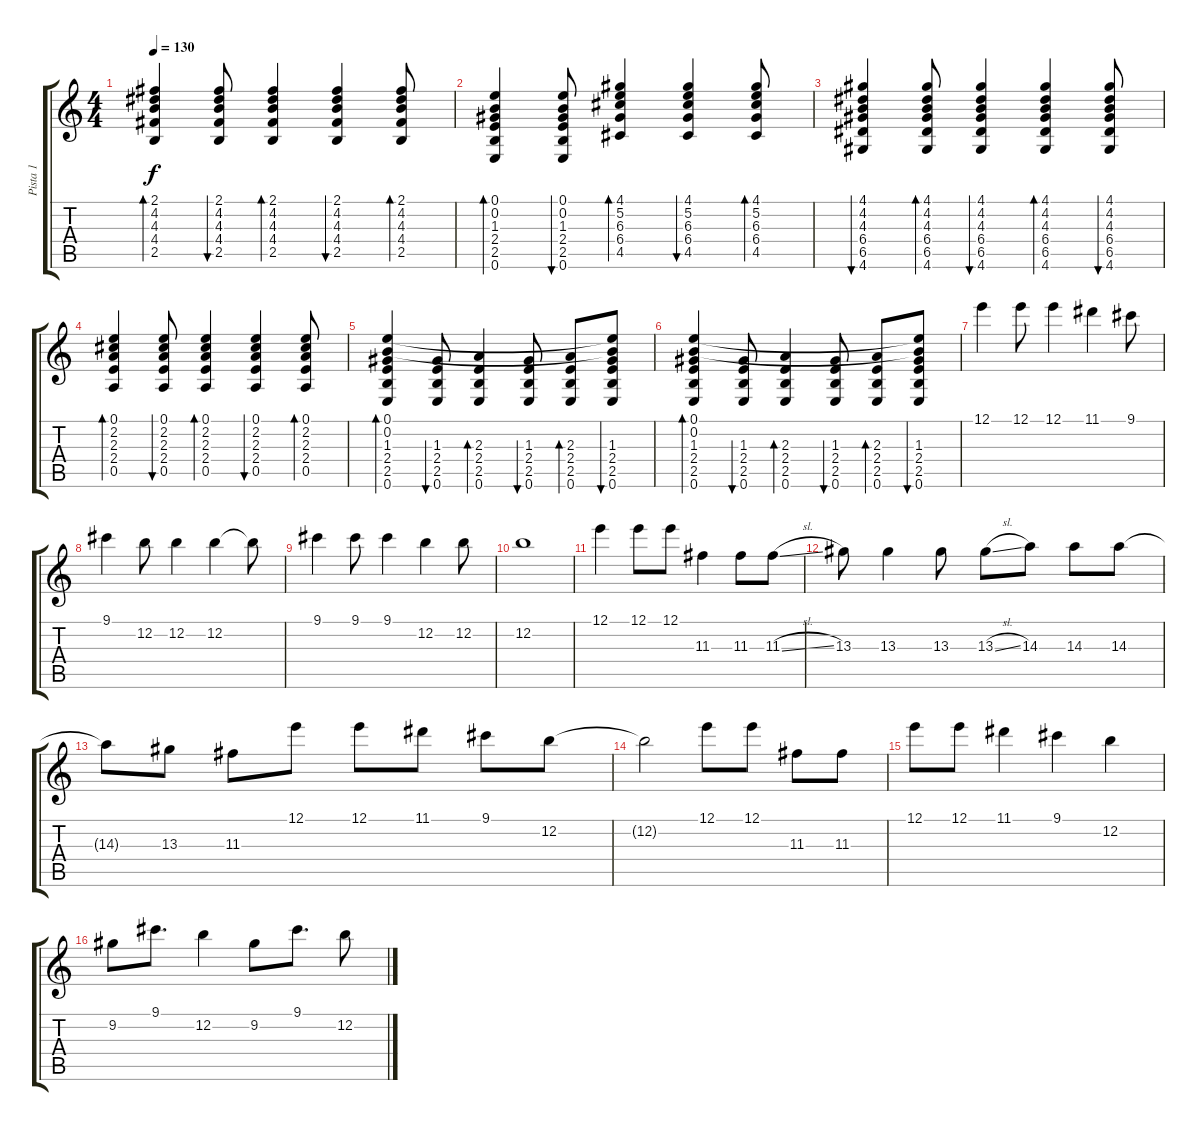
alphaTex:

\track ("Pista 1" "Pista 1") {instrument acousticguitarsteel}
\staff {score tabs}
\tuning (E4 B3 G3 D3 A2 E2) {hide}
\ts (4 4)
\tempo 130
\clef g2
\ks c
(2.1 4.2 4.3 4.4 2.5).4{bd 60 dy f} (2.1 4.2 4.3 4.4 2.5).8{bu 60} (2.1 4.2 4.3 4.4 2.5).4{bd 60} (2.1 4.2 4.3 4.4 2.5).4{bu 60} (2.1 4.2 4.3 4.4 2.5).8{bd 60} |
(0.1 0.2 1.3 2.4 2.5 0.6).4{bd 60} (0.1 0.2 1.3 2.4 2.5 0.6).8{bu 60} (4.1 5.2 6.3 6.4 4.5).4{bd 60} (4.1 5.2 6.3 6.4 4.5).4{bu 60} (4.1 5.2 6.3 6.4 4.5).8{bd 60} |
(4.1 4.2 4.3 6.4 6.5 4.6).4{bu 60} (4.1 4.2 4.3 6.4 6.5 4.6).8{bd 60} (4.1 4.2 4.3 6.4 6.5 4.6).4{bu 60} (4.1 4.2 4.3 6.4 6.5 4.6).4{bd 60} (4.1 4.2 4.3 6.4 6.5 4.6).8{bu 60} |
(0.1 2.2 2.3 2.4 0.5).4{bd 60} (0.1 2.2 2.3 2.4 0.5).8{bu 60} (0.1 2.2 2.3 2.4 0.5).4{bd 60} (0.1 2.2 2.3 2.4 0.5).4{bu 60} (0.1 2.2 2.3 2.4 0.5).8{bd 60} |
(0.1 0.2 1.3 2.4 2.5 0.6).4{bd 60} (1.3 2.4 2.5 0.6).8{bu 60} (2.3 2.4 2.5 0.6).4{bd 60} (1.3 2.4 2.5 0.6).8{bu 60} (2.3 2.4 2.5 0.6).8{bd 60} (0.1{t} 0.2{t} 1.3 2.4 2.5 0.6).8{bu 60} |
(0.1 0.2 1.3 2.4 2.5 0.6).4{bd 60} (1.3 2.4 2.5 0.6).8{bu 60} (2.3 2.4 2.5 0.6).4{bd 60} (1.3 2.4 2.5 0.6).8{bu 60} (2.3 2.4 2.5 0.6).8{bd 60} (0.1{t} 0.2{t} 1.3 2.4 2.5 0.6).8{bu 60} |
12.1.4 12.1.8 12.1.4 11.1.4 9.1.8 |
9.1.4 12.2.8 12.2.4 12.2.4 12.2{t}.8 |
9.1.4 9.1.8 9.1.4 12.2.4 12.2.8 |
12.2.1 |
12.1.4 12.1.8 12.1.8 11.3.4 11.3.8 11.3{sl}.8 |
13.3.8 13.3.4 13.3.8 13.3{sl}.8 14.3.8 14.3.8 14.3.8 |
14.3{t}.8 13.3.8 11.3.8 12.1.8 12.1.8 11.1.8 9.1.8 12.2.8 |
12.2{t}.2 12.1.8 12.1.8 11.3.8 11.3.8 |
12.1.8 12.1.8 11.1.4 9.1.4 12.2.4 |
9.2.8 9.1.8{d} 12.2.4 9.2.8 9.1.8{d} 12.2.8
